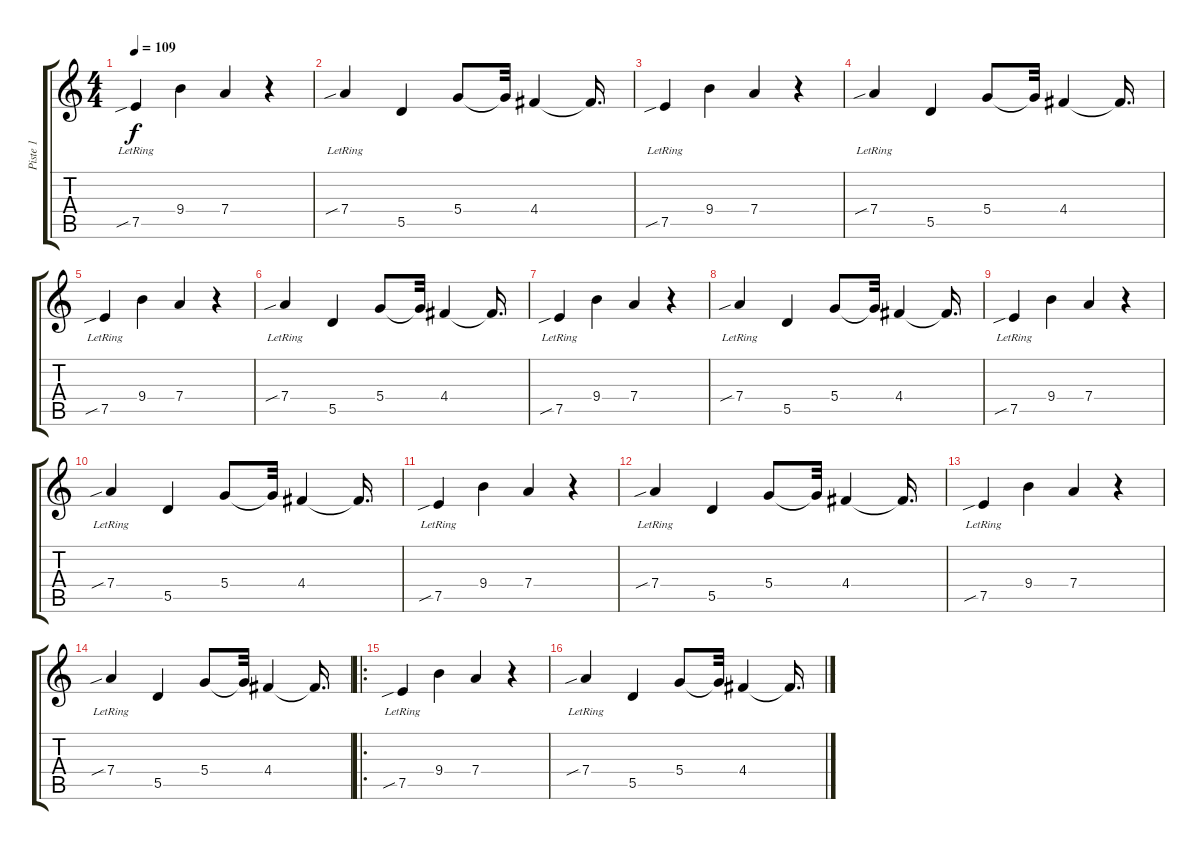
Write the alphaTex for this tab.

\track ("Piste 1" "Piste 1") {instrument electricguitarjazz}
\staff {score tabs}
\tuning (E4 B3 G3 D3 A2 E2) {hide}
\ts (4 4)
\tempo 109
\clef g2
\ks c
7.5{sib lr}.4{dy f} 9.4.4 7.4.4 r.4 |
7.4{sib lr}.4 5.5.4 5.4.8 5.4{t}.32 4.4.4 4.4{t}.16{d} |
7.5{sib lr}.4 9.4.4 7.4.4 r.4 |
7.4{sib lr}.4 5.5.4 5.4.8 5.4{t}.32 4.4.4 4.4{t}.16{d} |
7.5{sib lr}.4 9.4.4 7.4.4 r.4 |
7.4{sib lr}.4 5.5.4 5.4.8 5.4{t}.32 4.4.4 4.4{t}.16{d} |
7.5{sib lr}.4 9.4.4 7.4.4 r.4 |
7.4{sib lr}.4 5.5.4 5.4.8 5.4{t}.32 4.4.4 4.4{t}.16{d} |
7.5{sib lr}.4 9.4.4 7.4.4 r.4 |
7.4{sib lr}.4 5.5.4 5.4.8 5.4{t}.32 4.4.4 4.4{t}.16{d} |
7.5{sib lr}.4 9.4.4 7.4.4 r.4 |
7.4{sib lr}.4 5.5.4 5.4.8 5.4{t}.32 4.4.4 4.4{t}.16{d} |
7.5{sib lr}.4 9.4.4 7.4.4 r.4 |
7.4{sib lr}.4 5.5.4 5.4.8 5.4{t}.32 4.4.4 4.4{t}.16{d} |
\ro
7.5{sib lr}.4 9.4.4 7.4.4 r.4 |
7.4{sib lr}.4 5.5.4 5.4.8 5.4{t}.32 4.4.4 4.4{t}.16{d}
